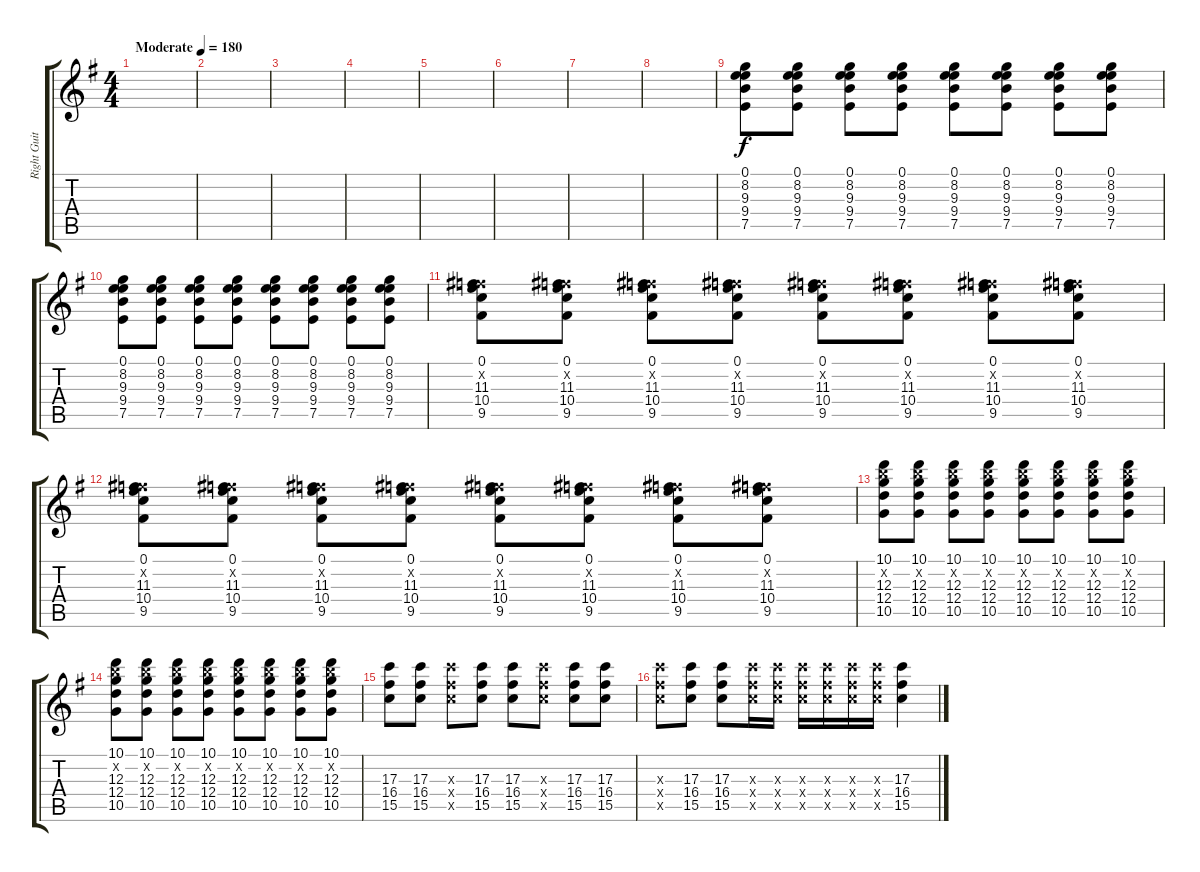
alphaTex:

\track ("Right Guitar" "Right Guit") {instrument distortionguitar}
\staff {score tabs}
\tuning (E4 B3 G3 D3 A2 E2) {hide}
\ts (4 4)
\tempo (180 "Moderate")
\clef g2
\ks g
|
|
|
|
|
|
|
|
(0.1 8.2 9.3 9.4 7.5).8 (0.1 8.2 9.3 9.4 7.5).8 (0.1 8.2 9.3 9.4 7.5).8 (0.1 8.2 9.3 9.4 7.5).8 (0.1 8.2 9.3 9.4 7.5).8 (0.1 8.2 9.3 9.4 7.5).8 (0.1 8.2 9.3 9.4 7.5).8 (0.1 8.2 9.3 9.4 7.5).8 |
(0.1 8.2 9.3 9.4 7.5).8 (0.1 8.2 9.3 9.4 7.5).8 (0.1 8.2 9.3 9.4 7.5).8 (0.1 8.2 9.3 9.4 7.5).8 (0.1 8.2 9.3 9.4 7.5).8 (0.1 8.2 9.3 9.4 7.5).8 (0.1 8.2 9.3 9.4 7.5).8 (0.1 8.2 9.3 9.4 7.5).8 |
(0.1 6.2{x} 11.3 10.4 9.5).8 (0.1 6.2{x} 11.3 10.4 9.5).8 (0.1 6.2{x} 11.3 10.4 9.5).8 (0.1 6.2{x} 11.3 10.4 9.5).8 (0.1 6.2{x} 11.3 10.4 9.5).8 (0.1 6.2{x} 11.3 10.4 9.5).8 (0.1 6.2{x} 11.3 10.4 9.5).8 (0.1 6.2{x} 11.3 10.4 9.5).8 |
(0.1 6.2{x} 11.3 10.4 9.5).8 (0.1 6.2{x} 11.3 10.4 9.5).8 (0.1 6.2{x} 11.3 10.4 9.5).8 (0.1 6.2{x} 11.3 10.4 9.5).8 (0.1 6.2{x} 11.3 10.4 9.5).8 (0.1 6.2{x} 11.3 10.4 9.5).8 (0.1 6.2{x} 11.3 10.4 9.5).8 (0.1 6.2{x} 11.3 10.4 9.5).8 |
(10.1 12.2{x} 12.3 12.4 10.5).8 (10.1 12.2{x} 12.3 12.4 10.5).8 (10.1 12.2{x} 12.3 12.4 10.5).8 (10.1 12.2{x} 12.3 12.4 10.5).8 (10.1 12.2{x} 12.3 12.4 10.5).8 (10.1 12.2{x} 12.3 12.4 10.5).8 (10.1 12.2{x} 12.3 12.4 10.5).8 (10.1 12.2{x} 12.3 12.4 10.5).8 |
(10.1 12.2{x} 12.3 12.4 10.5).8 (10.1 12.2{x} 12.3 12.4 10.5).8 (10.1 12.2{x} 12.3 12.4 10.5).8 (10.1 12.2{x} 12.3 12.4 10.5).8 (10.1 12.2{x} 12.3 12.4 10.5).8 (10.1 12.2{x} 12.3 12.4 10.5).8 (10.1 12.2{x} 12.3 12.4 10.5).8 (10.1 12.2{x} 12.3 12.4 10.5).8 |
(17.3 16.4 15.5).8 (17.3 16.4 15.5).8 (17.3{x} 16.4{x} 15.5{x}).8 (17.3 16.4 15.5).8 (17.3 16.4 15.5).8 (17.3{x} 16.4{x} 15.5{x}).8 (17.3 16.4 15.5).8 (17.3 16.4 15.5).8 |
(17.3{x} 16.4{x} 15.5{x}).8 (17.3 16.4 15.5).8 (17.3 16.4 15.5).8 (17.3{x} 16.4{x} 15.5{x}).16 (17.3{x} 16.4{x} 15.5{x}).16 (17.3{x} 16.4{x} 15.5{x}).16 (17.3{x} 16.4{x} 15.5{x}).16 (17.3{x} 16.4{x} 15.5{x}).16 (17.3{x} 16.4{x} 15.5{x}).16 (17.3 16.4 15.5).4
